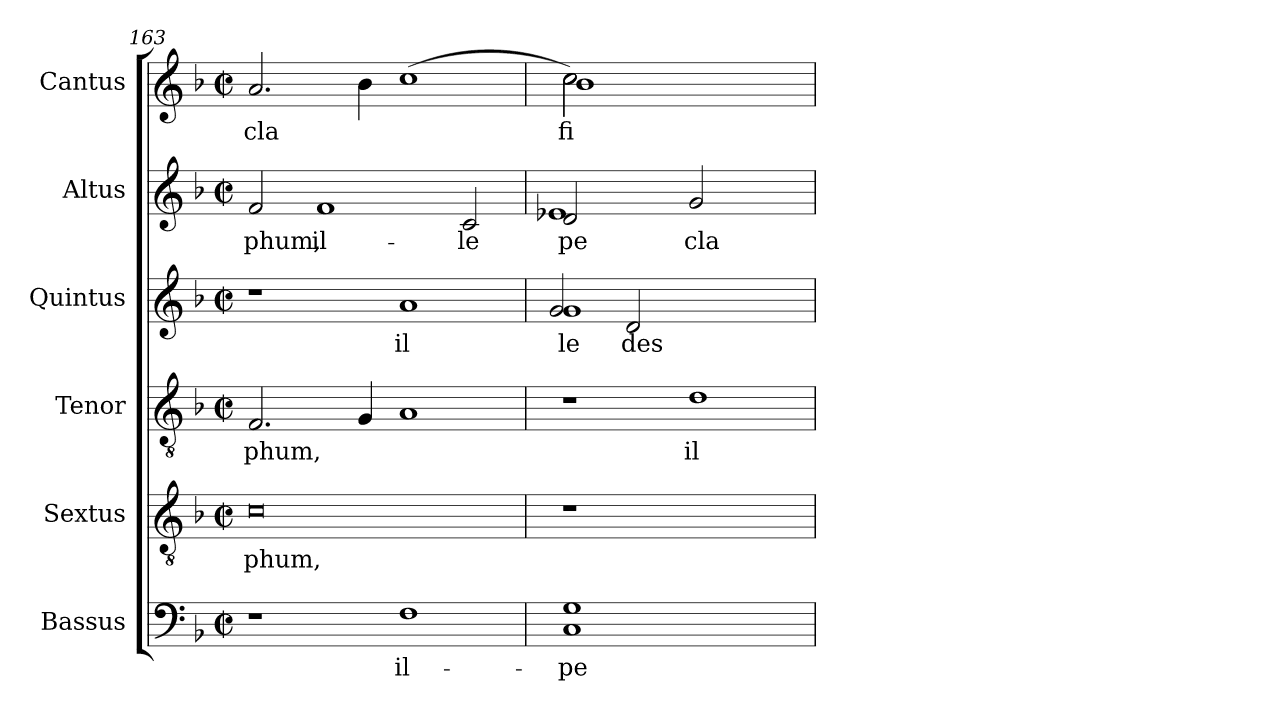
**kern	**text	**kern	**text	**kern	**text	**kern	**text	**kern	**text	**kern	**text
*part6	*part6	*part5	*part5	*part4	*part4	*part3	*part3	*part2	*part2	*part1	*part1
*staff6	*staff6	*staff5	*staff5	*staff4	*staff4	*staff3	*staff3	*staff2	*staff2	*staff1	*staff1
*I"Bassus	*	*I"Sextus	*	*I"Tenor	*	*I"Quintus	*	*I"Altus	*	*I"Cantus	*
*I'Bassus	*	*I'Sextus	*	*I'Tenor	*	*I'Quintus	*	*I'Altus	*	*I'Cantus	*
!!LO:LB:g=z
*clefF4	*	*clefGv2	*	*clefGv2	*	*clefG2	*	*clefG2	*	*clefG2	*
*k[b-]	*	*k[b-]	*	*k[b-]	*	*k[b-]	*	*k[b-]	*	*k[b-]	*
*F:	*	*F:	*	*F:	*	*F:	*	*F:	*	*F:	*
*M2/2	*	*M2/2	*	*M2/2	*	*M2/2	*	*M2/2	*	*M2/2	*
*met(c|)	*	*met(c|)	*	*met(c|)	*	*met(c|)	*	*met(c|)	*	*met(c|)	*
=163	=163	=163	=163	=163	=163	=163	=163	=163	=163	=163	=163
!	!	!	!LO:LY:b:cj	!	!LO:LY:b	!	!	!	!LO:LY:b:cj	!	!LO:LY:b
1r	.	0c	-phum,	2.F/	phum,	1r	.	2f/	phum,	2.a/	cla
!	!	!	!	!	!	!	!	!	!LO:LY:b:cj	!	!
.	.	.	.	.	.	.	.	1f	il-	.	.
.	.	.	.	4G/	.	.	.	.	.	4b-\	.
!	!LO:LY:b:cj	!	!	!	!	!	!LO:LY:b:cj	!	!	!	!
1F	il-	.	.	1A	.	1a	il	.	.	(>1cc	.
!	!	!	!	!	!	!	!	!	!LO:LY:b:cj	!	!
.	.	.	.	.	.	.	.	2c/	-le	.	.
=164	=164	=164	=164	=164	=164	=164	=164	=164	=164	=164	=164
!	!LO:LY:b:cj	!	!	!	!	!	!LO:LY:b:cj	!	!	!	!
*	*	*	*	*	*	*^	*	*	*	*	*
!	!	!	!	!	!	!	!	!LO:LY:b:cj	!	!LO:LY:b:cj	!	!
*	*	*	*	*	*	*	*	*	*^	*	*	*
!	!	!	!	!	!	!	!	!	!	!	!LO:LY:b:cj	!	!LO:LY:b:cj
*	*	*	*	*	*	*	*	*	*	*	*	*^	*
*	*	*	*	*	*	*	*	*	*	*	*	*	*^	*
!	!	!	!	!	!	!	!	!	!	!	!	!	!	!	!LO:LY:b:cj
1C 1G	pe-	1r	.	1r	.	1g	2g/	le	2d/	1e-X	pe-	2cc\)	2cc\	1b-	fi
!	!	!	!	!	!	!	!	!LO:LY:b:cj	!	!	!	!	!	!	!
.	.	.	.	.	.	.	2d/	des	2ryy	.	.	1ryy	1ryy	.	.
!	!	!	!	!	!LO:LY:b:cj	!	!	!	!	!	!LO:LY:b	!	!	!	!
1ryy	.	1ryy	.	1d	il-	1ryy	1ryy	.	1ryy	2g/	cla-	.	.	1ryy	.
.	.	.	.	.	.	.	.	.	.	2ryy	.	2ryy	2ryy	.	.
*	*	*	*	*	*	*v	*v	*	*	*	*	*v	*v	*v	*
*	*	*	*	*	*	*	*	*v	*v	*	*	*
=	=	=	=	=	=	=	=	=	=	=	=
*-	*-	*-	*-	*-	*-	*-	*-	*-	*-	*-	*-
